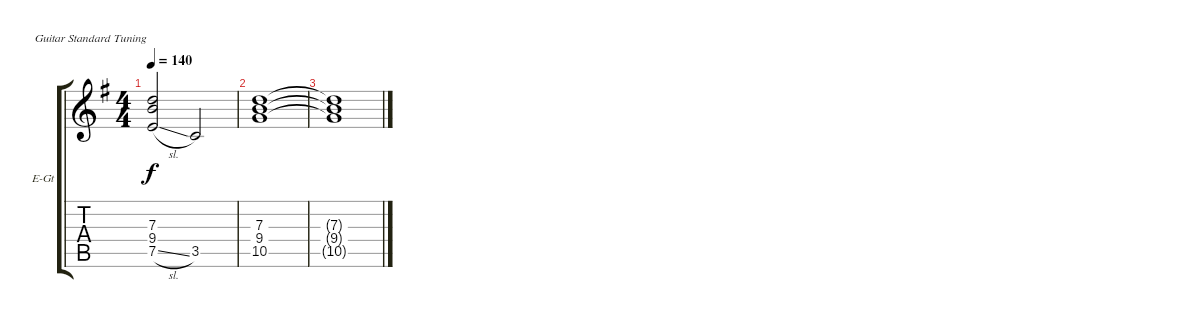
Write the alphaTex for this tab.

\bracketExtendMode groupsimilarinstruments
\firstSystemTrackNameOrientation horizontal
\otherSystemsTrackNameOrientation horizontal
\track ("Nick Valensi" "E-Gt") {instrument overdrivenguitar}
\staff {score tabs}
\tuning (E4 B3 G3 D3 A2 E2)
\ts (4 4)
\tempo 140
\clef g2
\ks g
(7.5{sl} 9.4 7.3).2{dy f} 3.5.2 |
(10.5 9.4 7.3).1 |
(10.5{t} 9.4{t} 7.3{t}).1
